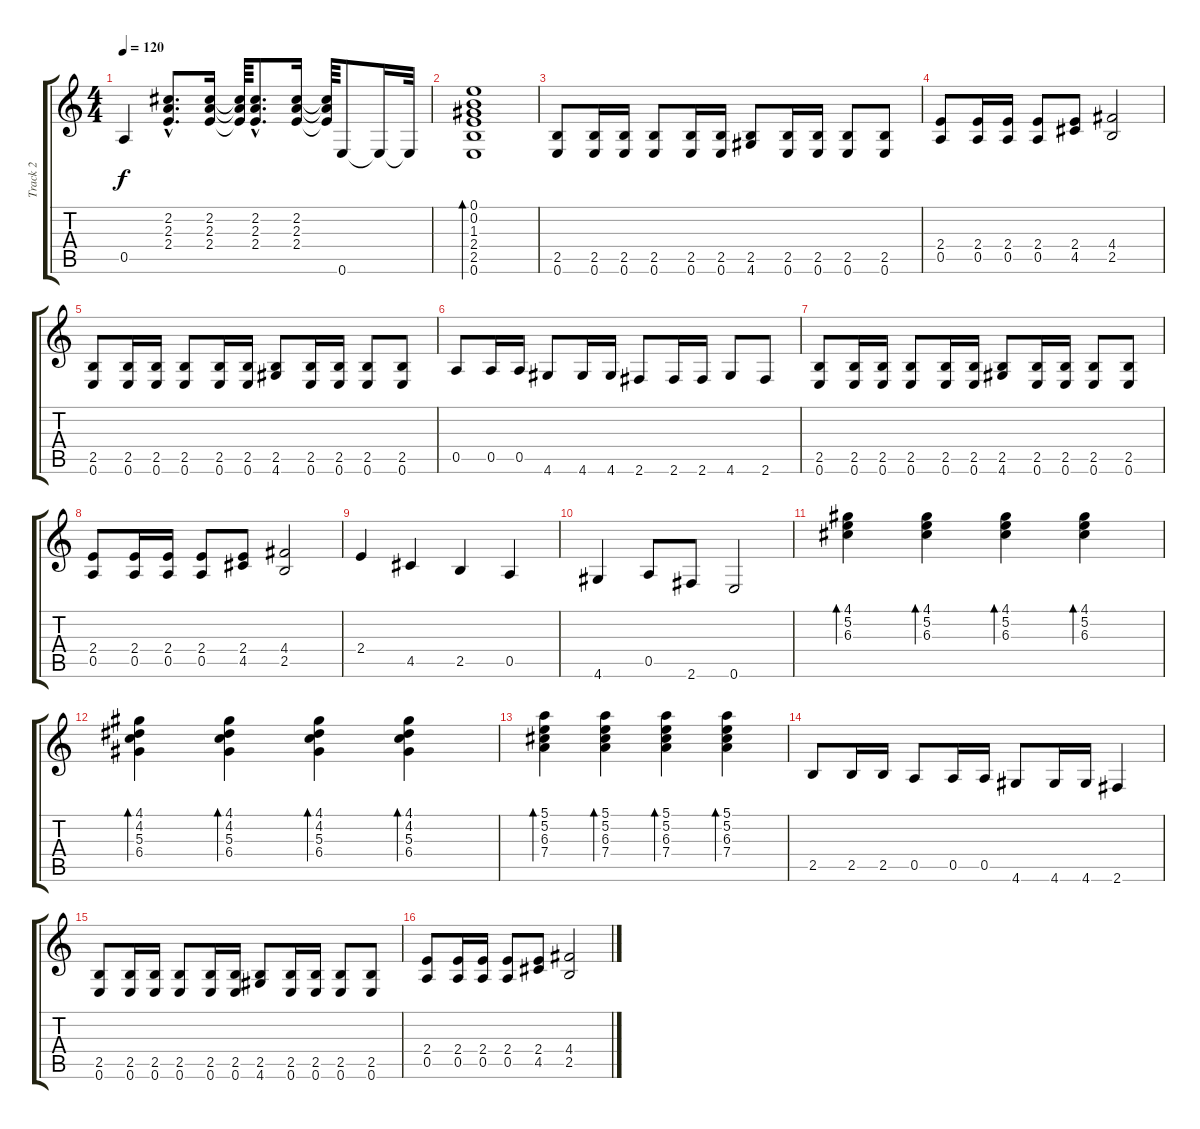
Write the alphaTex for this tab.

\track ("Track 2" "Track 2") {instrument acousticguitarsteel}
\staff {score tabs}
\tuning (E4 B3 G3 D3 A2 E2) {hide}
\ts (4 4)
\tempo 120
\clef g2
\ks c
0.5.4{dy f instrument acousticguitarsteel} (2.2{hac} 2.3{hac} 2.4{hac}).8{d} (2.2 2.3 2.4).16 (2.2{t} 2.3{t} 2.4{t}).64 (2.2{hac} 2.3{hac} 2.4{hac}).8{d} (2.2 2.3 2.4).16 (2.2{t} 2.3{t} 2.4{t}).64 0.6.8 0.6{t}.16 0.6{t}.32 |
(0.1 0.2 1.3 2.4 2.5 0.6).1{bd 120} |
(2.5 0.6).8 (2.5 0.6).16 (2.5 0.6).16 (2.5 0.6).8 (2.5 0.6).16 (2.5 0.6).16 (2.5 4.6).8 (2.5 0.6).16 (2.5 0.6).16 (2.5 0.6).8 (2.5 0.6).8 |
(2.4 0.5).8 (2.4 0.5).16 (2.4 0.5).16 (2.4 0.5).8 (2.4 4.5).8 (4.4 2.5).2 |
(2.5 0.6).8 (2.5 0.6).16 (2.5 0.6).16 (2.5 0.6).8 (2.5 0.6).16 (2.5 0.6).16 (2.5 4.6).8 (2.5 0.6).16 (2.5 0.6).16 (2.5 0.6).8 (2.5 0.6).8 |
0.5.8 0.5.16 0.5.16 4.6.8 4.6.16 4.6.16 2.6.8 2.6.16 2.6.16 4.6.8 2.6.8 |
(2.5 0.6).8 (2.5 0.6).16 (2.5 0.6).16 (2.5 0.6).8 (2.5 0.6).16 (2.5 0.6).16 (2.5 4.6).8 (2.5 0.6).16 (2.5 0.6).16 (2.5 0.6).8 (2.5 0.6).8 |
(2.4 0.5).8 (2.4 0.5).16 (2.4 0.5).16 (2.4 0.5).8 (2.4 4.5).8 (4.4 2.5).2 |
2.4.4 4.5.4 2.5.4 0.5.4 |
4.6.4 0.5.8 2.6.8 0.6.2 |
(4.1 5.2 6.3).4{bd 60} (4.1 5.2 6.3).4{bd 60} (4.1 5.2 6.3).4{bd 60} (4.1 5.2 6.3).4{bd 60} |
(4.1 4.2 5.3 6.4).4{bd 60} (4.1 4.2 5.3 6.4).4{bd 60} (4.1 4.2 5.3 6.4).4{bd 60} (4.1 4.2 5.3 6.4).4{bd 60} |
(5.1 5.2 6.3 7.4).4{bd 60} (5.1 5.2 6.3 7.4).4{bd 60} (5.1 5.2 6.3 7.4).4{bd 60} (5.1 5.2 6.3 7.4).4{bd 60} |
2.5.8 2.5.16 2.5.16 0.5.8 0.5.16 0.5.16 4.6.8 4.6.16 4.6.16 2.6.4 |
(2.5 0.6).8 (2.5 0.6).16 (2.5 0.6).16 (2.5 0.6).8 (2.5 0.6).16 (2.5 0.6).16 (2.5 4.6).8 (2.5 0.6).16 (2.5 0.6).16 (2.5 0.6).8 (2.5 0.6).8 |
(2.4 0.5).8 (2.4 0.5).16 (2.4 0.5).16 (2.4 0.5).8 (2.4 4.5).8 (4.4 2.5).2
